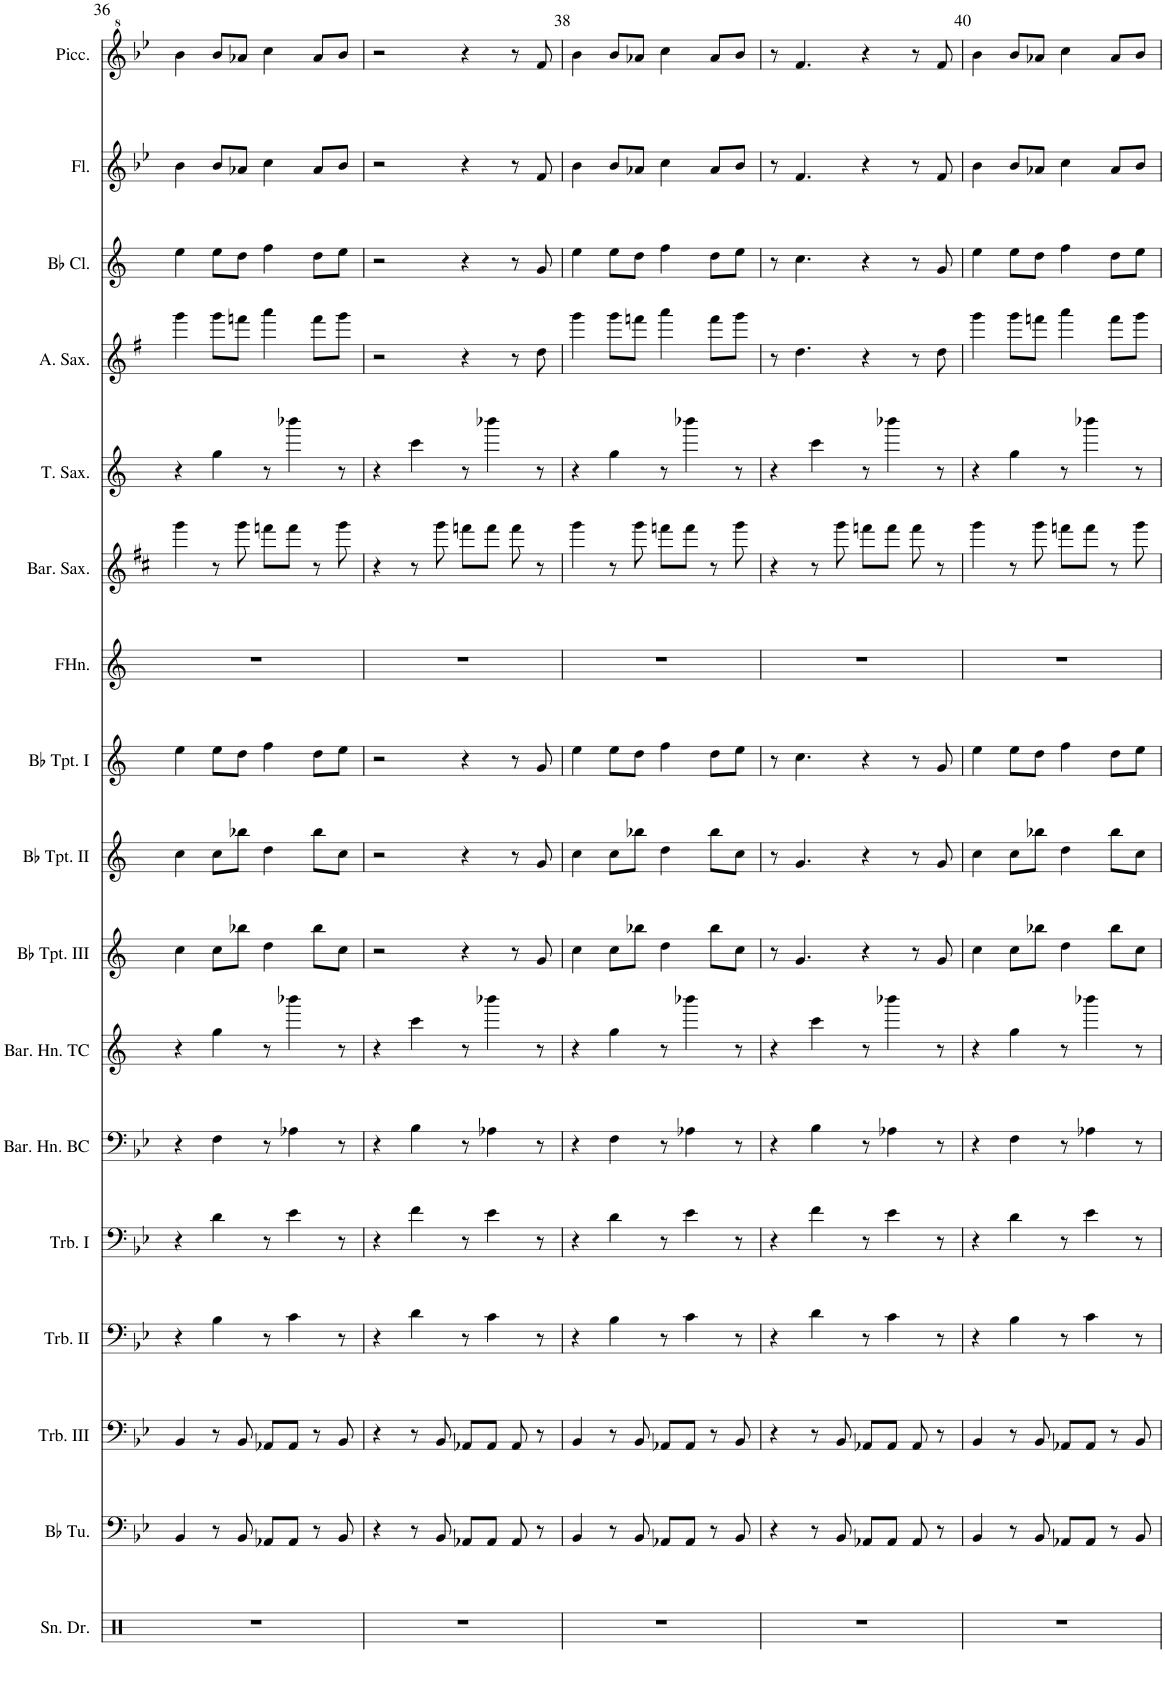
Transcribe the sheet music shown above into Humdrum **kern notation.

**kern	**kern	**kern	**kern	**kern	**kern	**kern	**kern	**kern	**kern	**kern	**kern	**kern	**kern	**kern	**kern	**kern
*part17	*part16	*part15	*part14	*part13	*part12	*part11	*part10	*part9	*part8	*part7	*part6	*part5	*part4	*part3	*part2	*part1
*staff17	*staff16	*staff15	*staff14	*staff13	*staff12	*staff11	*staff10	*staff9	*staff8	*staff7	*staff6	*staff5	*staff4	*staff3	*staff2	*staff1
*I"Snare Drum	*I"Bb Tuba	*I"Trombone III	*I"Trombone II	*I"Trombone I	*I"Baritone Horn BC	*I"Baritone Horn TC	*I"Bb Trumpet III	*I"Bb Trumpet II	*I"Bb Trumpet I	*I"French Horn	*I"Baritone Saxophone	*I"Tenor Saxophone	*I"Alto Saxophone	*I"Bb Clarinet	*I"Flute 8va	*I"Piccolo
*I'Sn. Dr.	*I'Bb Tu.	*I'Trb. III	*I'Trb. II	*I'Trb. I	*I'Bar. Hn. BC	*I'Bar. Hn. TC	*I'Bb Tpt. III	*I'Bb Tpt. II	*I'Bb Tpt. I	*I'FHn.	*I'Bar. Sax.	*I'T. Sax.	*I'A. Sax.	*I'Bb Cl.	*I'Fl.	*I'Picc.
!!LO:PB:g=z
*clefX	*clefF4	*clefF4	*clefF4	*clefF4	*clefF4	*clefG2	*clefG2	*clefG2	*clefG2	*clefG2	*clefG2	*clefG2	*clefG2	*clefG2	*clefG2	*clefG^2
*	*	*	*	*	*Trd4c7	*Trd8c14	*Trd1c2	*Trd1c2	*Trd1c2	*Trd4c7	*Trd12c21	*Trd8c14	*Trd5c9	*Trd1c2	*	*Trd-7c-12
*k[]	*k[b-e-]	*k[b-e-]	*k[b-e-]	*k[b-e-]	*k[b-e-]	*k[]	*k[]	*k[]	*k[]	*k[]	*k[f#c#]	*k[]	*k[f#]	*k[]	*k[b-e-]	*k[b-e-]
*M2/2	*M2/2	*M2/2	*M2/2	*M2/2	*M2/2	*M2/2	*M2/2	*M2/2	*M2/2	*M2/2	*M2/2	*M2/2	*M2/2	*M2/2	*M2/2	*M2/2
*met(c|)	*met(c|)	*met(c|)	*met(c|)	*met(c|)	*met(c|)	*met(c|)	*met(c|)	*met(c|)	*met(c|)	*met(c|)	*met(c|)	*met(c|)	*met(c|)	*met(c|)	*met(c|)	*met(c|)
=36	=36	=36	=36	=36	=36	=36	=36	=36	=36	=36	=36	=36	=36	=36	=36	=36
1r	4BB-/	4BB-/	4r	4r	4r	4r	4cc\	4cc\	4ee\	1r	4ggg\	4r	4ggg\	4ee\	4b-\	4bb-\
.	8r	8r	4B-\	4d\	4F\	4gg\	8cc\L	8cc\L	8ee\L	.	8r	4gg\	8ggg\L	8ee\L	8b-/L	8bb-/L
.	8BB-/	8BB-/	.	.	.	.	8bb-X\J	8bb-X\J	8dd\J	.	8ggg\	.	8fffn\J	8dd\J	8a-X/J	8aa-X/J
.	8AA-X/L	8AA-X/L	8r	8r	8r	8r	4dd\	4dd\	4ff\	.	8fffn\L	8r	4aaa\	4ff\	4cc\	4ccc\
.	8AA-/J	8AA-/J	4c\	4e-\	4A-X\	4bbb-X\	.	.	.	.	8fff\J	4bbb-X\	.	.	.	.
.	8r	8r	.	.	.	.	8bb-\L	8bb-\L	8dd\L	.	8r	.	8fff\L	8dd\L	8a-/L	8aa-/L
.	8BB-/	8BB-/	8r	8r	8r	8r	8cc\J	8cc\J	8ee\J	.	8ggg\	8r	8ggg\J	8ee\J	8b-/J	8bb-/J
=37	=37	=37	=37	=37	=37	=37	=37	=37	=37	=37	=37	=37	=37	=37	=37	=37
1r	4r	4r	4r	4r	4r	4r	2r	2r	2r	1r	4r	4r	2r	2r	2r	2r
.	8r	8r	4d\	4f\	4B-\	4ccc\	.	.	.	.	8r	4ccc\	.	.	.	.
.	8BB-/	8BB-/	.	.	.	.	.	.	.	.	8ggg\	.	.	.	.	.
.	8AA-X/L	8AA-X/L	8r	8r	8r	8r	4r	4r	4r	.	8fffn\L	8r	4r	4r	4r	4r
.	8AA-/J	8AA-/J	4c\	4e-\	4A-X\	4bbb-X\	.	.	.	.	8fff\J	4bbb-X\	.	.	.	.
.	8AA-/	8AA-/	.	.	.	.	8r	8r	8r	.	8fff\	.	8r	8r	8r	8r
.	8r	8r	8r	8r	8r	8r	8g/	8g/	8g/	.	8r	8r	8dd\	8g/	8f/	8ff/
=38	=38	=38	=38	=38	=38	=38	=38	=38	=38	=38	=38	=38	=38	=38	=38	=38
1r	4BB-/	4BB-/	4r	4r	4r	4r	4cc\	4cc\	4ee\	1r	4ggg\	4r	4ggg\	4ee\	4b-\	4bb-\
.	8r	8r	4B-\	4d\	4F\	4gg\	8cc\L	8cc\L	8ee\L	.	8r	4gg\	8ggg\L	8ee\L	8b-/L	8bb-/L
.	8BB-/	8BB-/	.	.	.	.	8bb-X\J	8bb-X\J	8dd\J	.	8ggg\	.	8fffn\J	8dd\J	8a-X/J	8aa-X/J
.	8AA-X/L	8AA-X/L	8r	8r	8r	8r	4dd\	4dd\	4ff\	.	8fffn\L	8r	4aaa\	4ff\	4cc\	4ccc\
.	8AA-/J	8AA-/J	4c\	4e-\	4A-X\	4bbb-X\	.	.	.	.	8fff\J	4bbb-X\	.	.	.	.
.	8r	8r	.	.	.	.	8bb-\L	8bb-\L	8dd\L	.	8r	.	8fff\L	8dd\L	8a-/L	8aa-/L
.	8BB-/	8BB-/	8r	8r	8r	8r	8cc\J	8cc\J	8ee\J	.	8ggg\	8r	8ggg\J	8ee\J	8b-/J	8bb-/J
=39	=39	=39	=39	=39	=39	=39	=39	=39	=39	=39	=39	=39	=39	=39	=39	=39
1r	4r	4r	4r	4r	4r	4r	8r	8r	8r	1r	4r	4r	8r	8r	8r	8r
.	.	.	.	.	.	.	4.g/	4.g/	4.cc\	.	.	.	4.dd\	4.cc\	4.f/	4.ff/
.	8r	8r	4d\	4f\	4B-\	4ccc\	.	.	.	.	8r	4ccc\	.	.	.	.
.	8BB-/	8BB-/	.	.	.	.	.	.	.	.	8ggg\	.	.	.	.	.
.	8AA-X/L	8AA-X/L	8r	8r	8r	8r	4r	4r	4r	.	8fffn\L	8r	4r	4r	4r	4r
.	8AA-/J	8AA-/J	4c\	4e-\	4A-X\	4bbb-X\	.	.	.	.	8fff\J	4bbb-X\	.	.	.	.
.	8AA-/	8AA-/	.	.	.	.	8r	8r	8r	.	8fff\	.	8r	8r	8r	8r
.	8r	8r	8r	8r	8r	8r	8g/	8g/	8g/	.	8r	8r	8dd\	8g/	8f/	8ff/
=40	=40	=40	=40	=40	=40	=40	=40	=40	=40	=40	=40	=40	=40	=40	=40	=40
1r	4BB-/	4BB-/	4r	4r	4r	4r	4cc\	4cc\	4ee\	1r	4ggg\	4r	4ggg\	4ee\	4b-\	4bb-\
.	8r	8r	4B-\	4d\	4F\	4gg\	8cc\L	8cc\L	8ee\L	.	8r	4gg\	8ggg\L	8ee\L	8b-/L	8bb-/L
.	8BB-/	8BB-/	.	.	.	.	8bb-X\J	8bb-X\J	8dd\J	.	8ggg\	.	8fffn\J	8dd\J	8a-X/J	8aa-X/J
.	8AA-X/L	8AA-X/L	8r	8r	8r	8r	4dd\	4dd\	4ff\	.	8fffn\L	8r	4aaa\	4ff\	4cc\	4ccc\
.	8AA-/J	8AA-/J	4c\	4e-\	4A-X\	4bbb-X\	.	.	.	.	8fff\J	4bbb-X\	.	.	.	.
.	8r	8r	.	.	.	.	8bb-\L	8bb-\L	8dd\L	.	8r	.	8fff\L	8dd\L	8a-/L	8aa-/L
.	8BB-/	8BB-/	8r	8r	8r	8r	8cc\J	8cc\J	8ee\J	.	8ggg\	8r	8ggg\J	8ee\J	8b-/J	8bb-/J
=	=	=	=	=	=	=	=	=	=	=	=	=	=	=	=	=
*-	*-	*-	*-	*-	*-	*-	*-	*-	*-	*-	*-	*-	*-	*-	*-	*-
